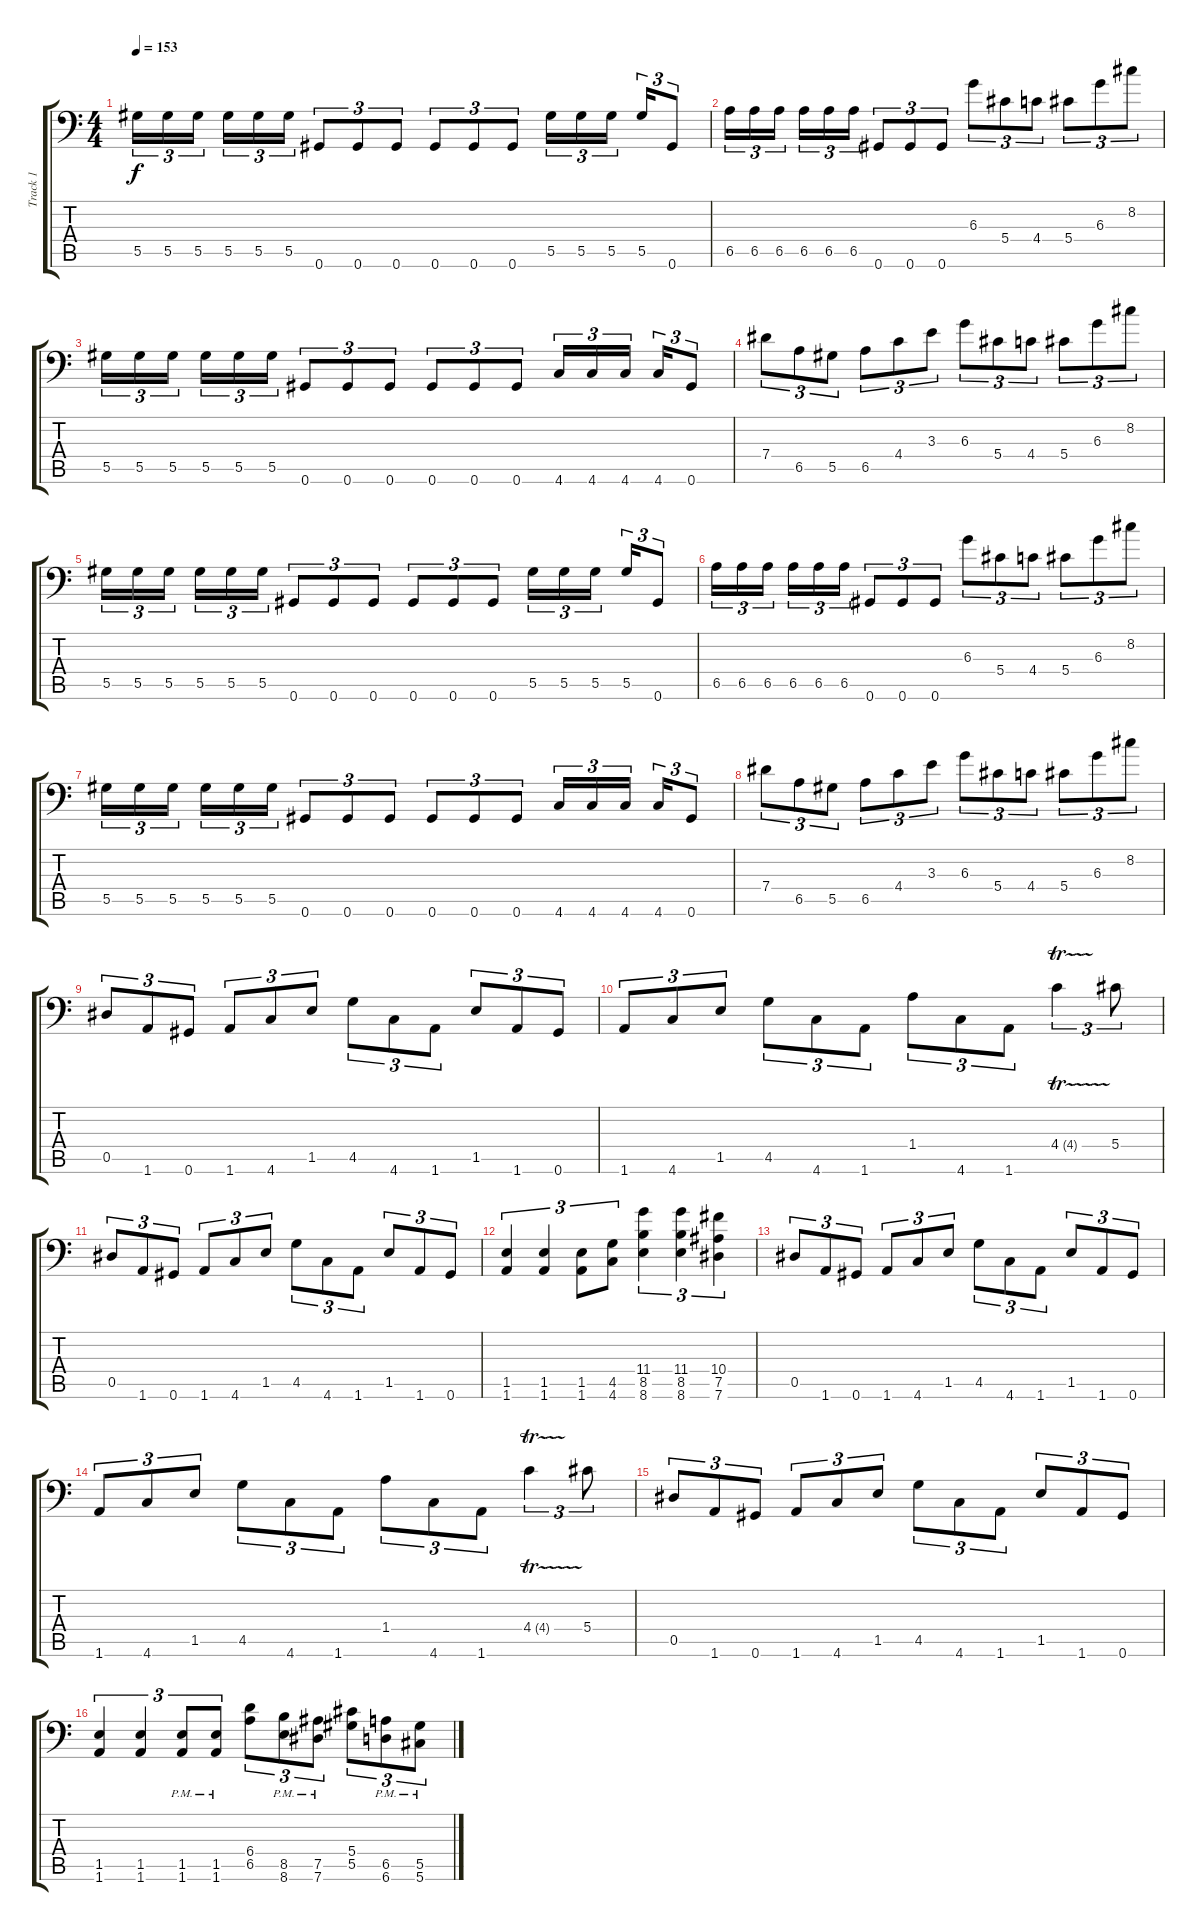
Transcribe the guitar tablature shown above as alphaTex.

\track ("Track 1" "Track 1") {instrument distortionguitar}
\staff {score tabs}
\tuning (Bb3 F3 Db3 Ab2 Eb2 Ab1) {hide}
\ts (4 4)
\tempo 153
\clef f4
\ks c
5.5.16{tu (3 2) dy f} 5.5.16{tu (3 2)} 5.5.16{tu (3 2) beam splitsecondary} 5.5.16{tu (3 2)} 5.5.16{tu (3 2)} 5.5.16{tu (3 2)} 0.6.8{tu (3 2)} 0.6.8{tu (3 2)} 0.6.8{tu (3 2)} 0.6.8{tu (3 2)} 0.6.8{tu (3 2)} 0.6.8{tu (3 2)} 5.5.16{tu (3 2)} 5.5.16{tu (3 2)} 5.5.16{tu (3 2) beam splitsecondary} 5.5.16{tu (3 2)} 0.6.8{tu (3 2)} |
6.5.16{tu (3 2)} 6.5.16{tu (3 2)} 6.5.16{tu (3 2) beam splitsecondary} 6.5.16{tu (3 2)} 6.5.16{tu (3 2)} 6.5.16{tu (3 2)} 0.6.8{tu (3 2)} 0.6.8{tu (3 2)} 0.6.8{tu (3 2)} 6.3.8{tu (3 2)} 5.4.8{tu (3 2)} 4.4.8{tu (3 2)} 5.4.8{tu (3 2)} 6.3.8{tu (3 2)} 8.2.8{tu (3 2)} |
5.5.16{tu (3 2)} 5.5.16{tu (3 2)} 5.5.16{tu (3 2) beam splitsecondary} 5.5.16{tu (3 2)} 5.5.16{tu (3 2)} 5.5.16{tu (3 2)} 0.6.8{tu (3 2)} 0.6.8{tu (3 2)} 0.6.8{tu (3 2)} 0.6.8{tu (3 2)} 0.6.8{tu (3 2)} 0.6.8{tu (3 2)} 4.6.16{tu (3 2)} 4.6.16{tu (3 2)} 4.6.16{tu (3 2) beam splitsecondary} 4.6.16{tu (3 2)} 0.6.8{tu (3 2)} |
7.4.8{tu (3 2)} 6.5.8{tu (3 2)} 5.5.8{tu (3 2)} 6.5.8{tu (3 2)} 4.4.8{tu (3 2)} 3.3.8{tu (3 2)} 6.3.8{tu (3 2)} 5.4.8{tu (3 2)} 4.4.8{tu (3 2)} 5.4.8{tu (3 2)} 6.3.8{tu (3 2)} 8.2.8{tu (3 2)} |
5.5.16{tu (3 2)} 5.5.16{tu (3 2)} 5.5.16{tu (3 2) beam splitsecondary} 5.5.16{tu (3 2)} 5.5.16{tu (3 2)} 5.5.16{tu (3 2)} 0.6.8{tu (3 2)} 0.6.8{tu (3 2)} 0.6.8{tu (3 2)} 0.6.8{tu (3 2)} 0.6.8{tu (3 2)} 0.6.8{tu (3 2)} 5.5.16{tu (3 2)} 5.5.16{tu (3 2)} 5.5.16{tu (3 2) beam splitsecondary} 5.5.16{tu (3 2)} 0.6.8{tu (3 2)} |
6.5.16{tu (3 2)} 6.5.16{tu (3 2)} 6.5.16{tu (3 2) beam splitsecondary} 6.5.16{tu (3 2)} 6.5.16{tu (3 2)} 6.5.16{tu (3 2)} 0.6.8{tu (3 2)} 0.6.8{tu (3 2)} 0.6.8{tu (3 2)} 6.3.8{tu (3 2)} 5.4.8{tu (3 2)} 4.4.8{tu (3 2)} 5.4.8{tu (3 2)} 6.3.8{tu (3 2)} 8.2.8{tu (3 2)} |
5.5.16{tu (3 2)} 5.5.16{tu (3 2)} 5.5.16{tu (3 2) beam splitsecondary} 5.5.16{tu (3 2)} 5.5.16{tu (3 2)} 5.5.16{tu (3 2)} 0.6.8{tu (3 2)} 0.6.8{tu (3 2)} 0.6.8{tu (3 2)} 0.6.8{tu (3 2)} 0.6.8{tu (3 2)} 0.6.8{tu (3 2)} 4.6.16{tu (3 2)} 4.6.16{tu (3 2)} 4.6.16{tu (3 2) beam splitsecondary} 4.6.16{tu (3 2)} 0.6.8{tu (3 2)} |
7.4.8{tu (3 2)} 6.5.8{tu (3 2)} 5.5.8{tu (3 2)} 6.5.8{tu (3 2)} 4.4.8{tu (3 2)} 3.3.8{tu (3 2)} 6.3.8{tu (3 2)} 5.4.8{tu (3 2)} 4.4.8{tu (3 2)} 5.4.8{tu (3 2)} 6.3.8{tu (3 2)} 8.2.8{tu (3 2)} |
0.5.8{tu (3 2)} 1.6.8{tu (3 2)} 0.6.8{tu (3 2)} 1.6.8{tu (3 2)} 4.6.8{tu (3 2)} 1.5.8{tu (3 2)} 4.5.8{tu (3 2)} 4.6.8{tu (3 2)} 1.6.8{tu (3 2)} 1.5.8{tu (3 2)} 1.6.8{tu (3 2)} 0.6.8{tu (3 2)} |
1.6.8{tu (3 2)} 4.6.8{tu (3 2)} 1.5.8{tu (3 2)} 4.5.8{tu (3 2)} 4.6.8{tu (3 2)} 1.6.8{tu (3 2)} 1.4.8{tu (3 2)} 4.6.8{tu (3 2)} 1.6.8{tu (3 2)} 4.4{tr (4 32)}.4{tu (3 2)} 5.4.8{tu (3 2)} |
0.5.8{tu (3 2)} 1.6.8{tu (3 2)} 0.6.8{tu (3 2)} 1.6.8{tu (3 2)} 4.6.8{tu (3 2)} 1.5.8{tu (3 2)} 4.5.8{tu (3 2)} 4.6.8{tu (3 2)} 1.6.8{tu (3 2)} 1.5.8{tu (3 2)} 1.6.8{tu (3 2)} 0.6.8{tu (3 2)} |
(1.5 1.6).4{tu (3 2)} (1.5 1.6).4{tu (3 2)} (1.5 1.6).8{tu (3 2)} (4.5 4.6).8{tu (3 2)} (11.4 8.5 8.6).4{tu (3 2)} (11.4 8.5 8.6).4{tu (3 2)} (10.4 7.5 7.6).4{tu (3 2)} |
0.5.8{tu (3 2)} 1.6.8{tu (3 2)} 0.6.8{tu (3 2)} 1.6.8{tu (3 2)} 4.6.8{tu (3 2)} 1.5.8{tu (3 2)} 4.5.8{tu (3 2)} 4.6.8{tu (3 2)} 1.6.8{tu (3 2)} 1.5.8{tu (3 2)} 1.6.8{tu (3 2)} 0.6.8{tu (3 2)} |
1.6.8{tu (3 2)} 4.6.8{tu (3 2)} 1.5.8{tu (3 2)} 4.5.8{tu (3 2)} 4.6.8{tu (3 2)} 1.6.8{tu (3 2)} 1.4.8{tu (3 2)} 4.6.8{tu (3 2)} 1.6.8{tu (3 2)} 4.4{tr (4 32)}.4{tu (3 2)} 5.4.8{tu (3 2)} |
0.5.8{tu (3 2)} 1.6.8{tu (3 2)} 0.6.8{tu (3 2)} 1.6.8{tu (3 2)} 4.6.8{tu (3 2)} 1.5.8{tu (3 2)} 4.5.8{tu (3 2)} 4.6.8{tu (3 2)} 1.6.8{tu (3 2)} 1.5.8{tu (3 2)} 1.6.8{tu (3 2)} 0.6.8{tu (3 2)} |
(1.5 1.6).4{tu (3 2)} (1.5 1.6).4{tu (3 2)} (1.5{pm} 1.6{pm}).8{tu (3 2)} (1.5{pm} 1.6{pm}).8{tu (3 2)} (6.4 6.5).8{tu (3 2)} (8.5{pm} 8.6{pm}).8{tu (3 2)} (7.5{pm} 7.6{pm}).8{tu (3 2)} (5.4 5.5).8{tu (3 2)} (6.5{pm} 6.6{pm}).8{tu (3 2)} (5.5{pm} 5.6{pm}).8{tu (3 2)}
